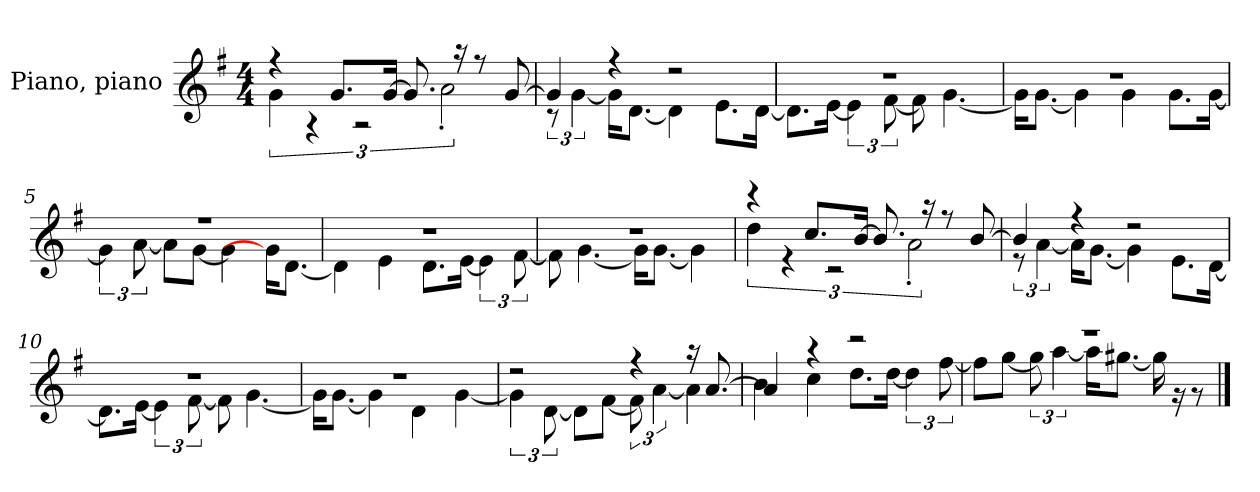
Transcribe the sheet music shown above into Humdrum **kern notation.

**kern
*part1
*staff1
*I"Piano, piano
*clefG2
*k[f#]
*M4/4
*MM105
=1
*^
4r	6g\
.	6r
8.g/L	.
.	3r
[16g/Jk	.
8.g/]	.
.	3a'\
16r	.
8r	.
[8g/	.
=2	=2
4g/]	12r
.	[6g\
4r	16g\KL]
.	[8.d\J
2r	4d\]
.	8.e\L
.	[16d\Jk
=3	=3
1r	8.d\L]
.	[16e\Jk
.	6e\]
.	[12f#\
.	8f#\]
.	[4.g\
=4	=4
1r	16g\KL]
.	[8.g\J
.	4g\]
.	4g\
.	8.g\L
.	[16g\Jk
!!LO:LB:g=z	!!
=5	=5
1r	6g\]
.	[12a\
.	8a\L]
.	[8g\J
.	4g\]
.	16g\KL]
.	[8.d\J
=6	=6
1r	4d\]
.	4e\
.	8.d\L
.	[16e\Jk
.	6e\]
.	[12f#\
=7	=7
1r	8f#\]
.	[4.g\
.	16g\KL]
.	[8.g\J
.	4g\]
=8	=8
4r	6dd\
.	6r
8.cc/L	.
.	3r
[16b/Jk	.
8.b/]	.
.	3a'\
16r	.
8r	.
[8b/	.
!!LO:LB:g=z	!!
=9	=9
4b/]	12r
.	[6a\
4r	16a\KL]
.	[8.g\J
2r	4g\]
.	8.e\L
.	[16d\Jk
=10	=10
1r	8.d\L]
.	[16e\Jk
.	6e\]
.	[12f#\
.	8f#\]
.	[4.g\
=11	=11
1r	16g\KL]
.	[8.g\J
.	4g\]
.	4d\
.	[4g\
=12	=12
2r	6g\]
.	[12d\
.	8d\L]
.	[8f#\J
4r	12f#\]
.	[6a\
16r	4a\]
[8.a/	.
!!LO:LB:g=z	!!
=13	=13
4a/]	4b\
4r	4cc\
2r	8.dd\L
.	[16dd\Jk
.	6dd\]
.	[12ff#\
=14	=14
1r	8ff#\L]
.	[8gg\J
.	12gg\]
.	[6aa\
.	16aa\KL]
.	[8.gg#X\J
.	16gg#\]
.	16r
.	8r
*v	*v
==
*-
